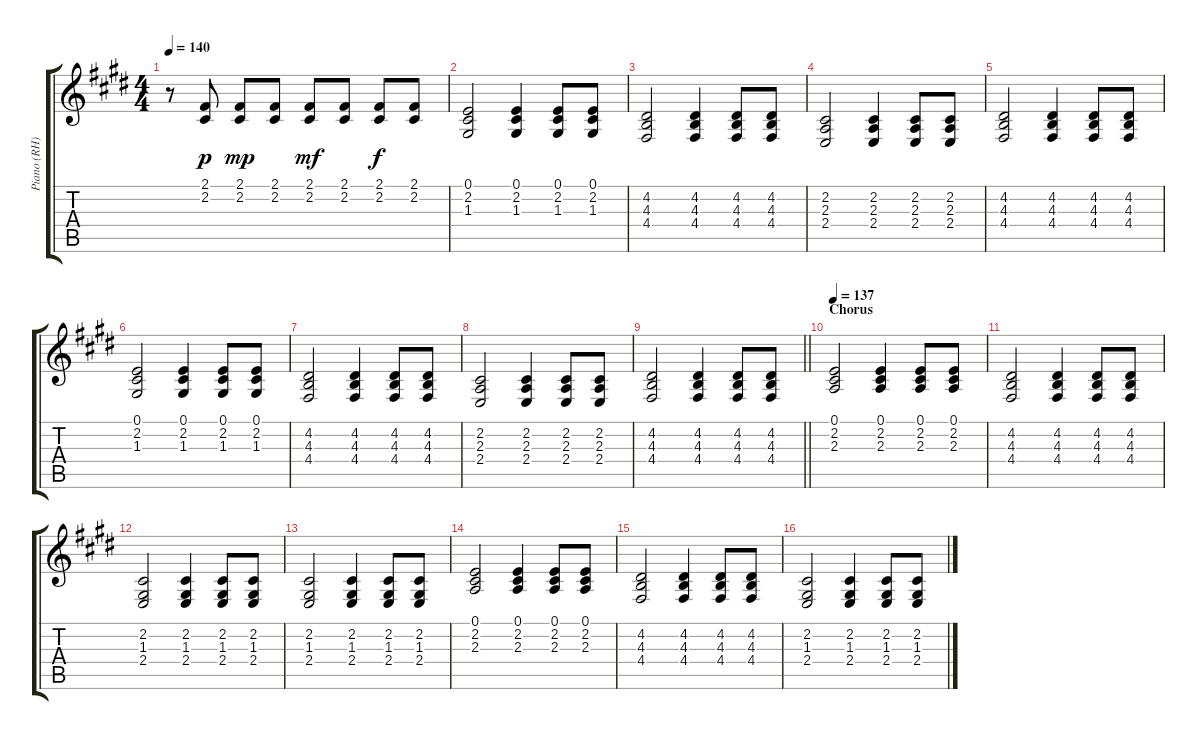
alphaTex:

\track ("Piano (RH)" "Piano (RH)") {instrument acousticgrandpiano}
\staff {score tabs}
\tuning (E4 B3 G3 D3 A2 E2) {hide}
\ts (4 4)
\tempo 140
\clef g2
\ks e
r.8{dy f} (2.1 2.2).8{dy p} (2.1 2.2).8{dy mp} (2.1 2.2).8 (2.1 2.2).8{dy mf} (2.1 2.2).8 (2.1 2.2).8{dy f} (2.1 2.2).8 |
(0.1 2.2 1.3).2 (0.1 2.2 1.3).4 (0.1 2.2 1.3).8 (0.1 2.2 1.3).8 |
(4.2 4.3 4.4).2 (4.2 4.3 4.4).4 (4.2 4.3 4.4).8 (4.2 4.3 4.4).8 |
(2.2 2.3 2.4).2 (2.2 2.3 2.4).4 (2.2 2.3 2.4).8 (2.2 2.3 2.4).8 |
(4.2 4.3 4.4).2 (4.2 4.3 4.4).4 (4.2 4.3 4.4).8 (4.2 4.3 4.4).8 |
(0.1 2.2 1.3).2 (0.1 2.2 1.3).4 (0.1 2.2 1.3).8 (0.1 2.2 1.3).8 |
(4.2 4.3 4.4).2 (4.2 4.3 4.4).4 (4.2 4.3 4.4).8 (4.2 4.3 4.4).8 |
(2.2 2.3 2.4).2 (2.2 2.3 2.4).4 (2.2 2.3 2.4).8 (2.2 2.3 2.4).8 |
\barLineRight lightlight
(4.2 4.3 4.4).2 (4.2 4.3 4.4).4 (4.2 4.3 4.4).8 (4.2 4.3 4.4).8 |
\section ("" "Chorus")
\tempo 137
(0.1 2.2 2.3).2 (0.1 2.2 2.3).4 (0.1 2.2 2.3).8 (0.1 2.2 2.3).8 |
(4.2 4.3 4.4).2 (4.2 4.3 4.4).4 (4.2 4.3 4.4).8 (4.2 4.3 4.4).8 |
(2.2 1.3 2.4).2 (2.2 1.3 2.4).4 (2.2 1.3 2.4).8 (2.2 1.3 2.4).8 |
(2.2 1.3 2.4).2 (2.2 1.3 2.4).4 (2.2 1.3 2.4).8 (2.2 1.3 2.4).8 |
(0.1 2.2 2.3).2 (0.1 2.2 2.3).4 (0.1 2.2 2.3).8 (0.1 2.2 2.3).8 |
(4.2 4.3 4.4).2 (4.2 4.3 4.4).4 (4.2 4.3 4.4).8 (4.2 4.3 4.4).8 |
(2.2 1.3 2.4).2 (2.2 1.3 2.4).4 (2.2 1.3 2.4).8 (2.2 1.3 2.4).8
